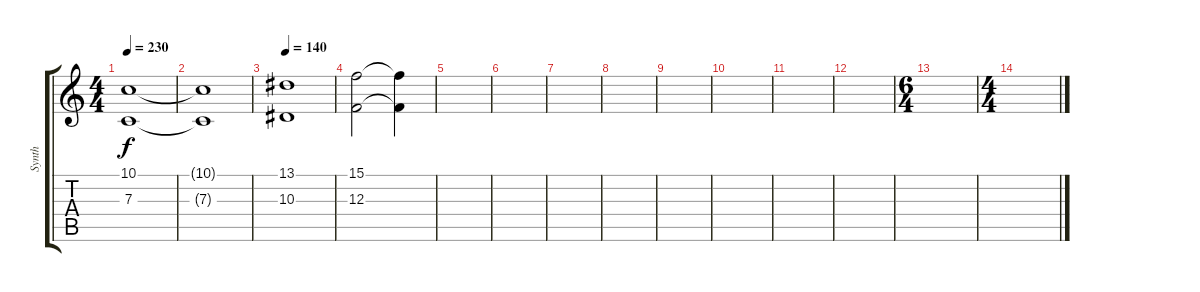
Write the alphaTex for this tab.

\track ("Synth" "Synth") {instrument choiraahs}
\staff {score tabs}
\tuning (D4 A3 F3 C3 G2 C2) {hide}
\ts (4 4)
\tempo 230
\clef g2
\ks c
(10.1{t} 7.3{t}).1{dy f} |
(10.1{t} 7.3{t}).1 |
\tempo 140
(13.1 10.3).1 |
(15.1 12.3).2 (15.1{t} 12.3{t}).4 |
|
|
|
|
|
|
|
|
\ts (6 4)
|
\ts (4 4)
